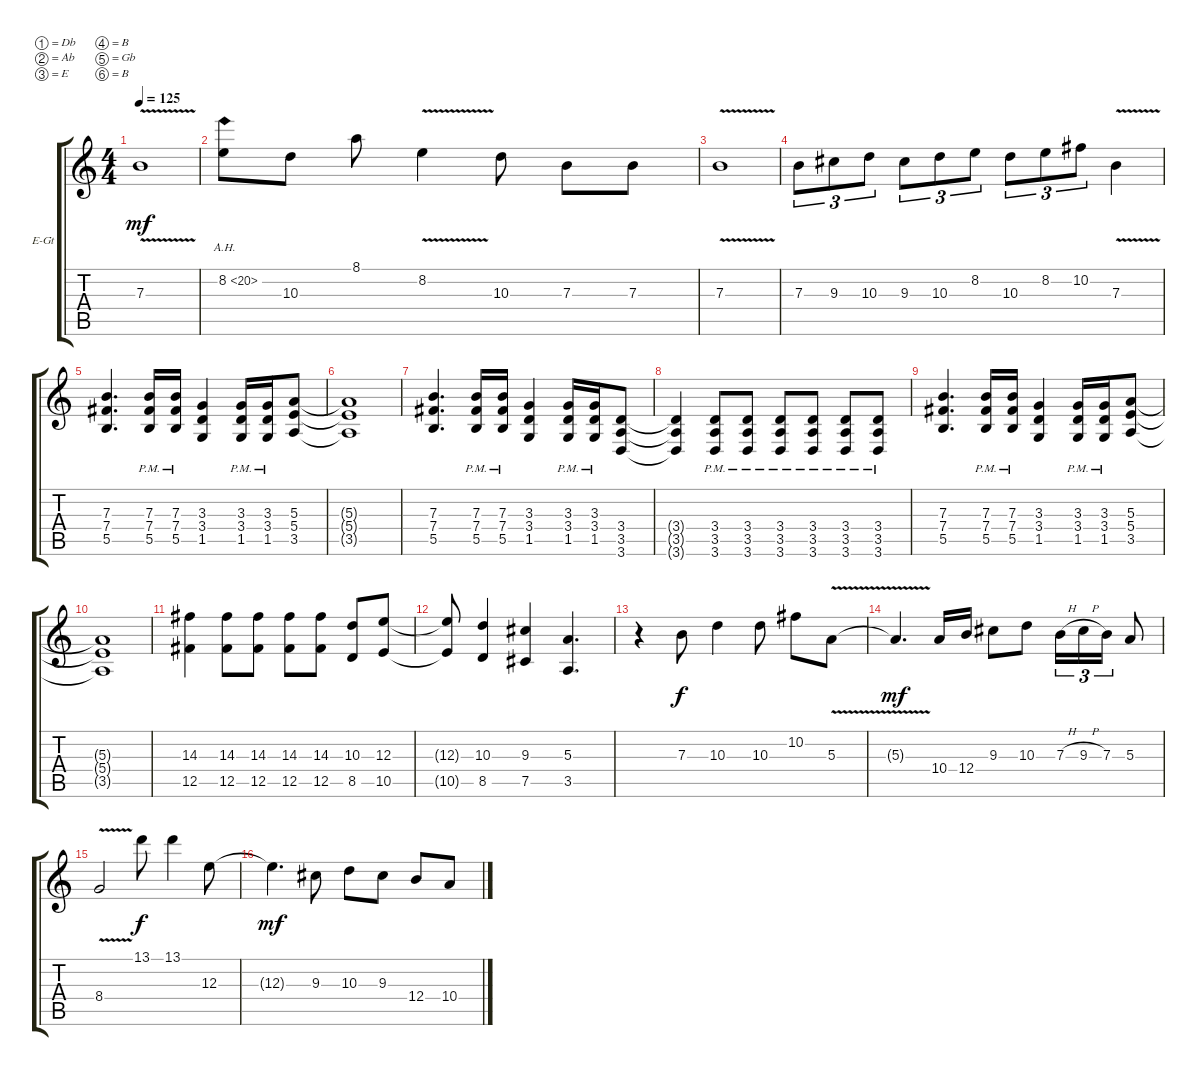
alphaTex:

\defaultSystemsLayout 4
\bracketExtendMode groupsimilarinstruments
\firstSystemTrackNameOrientation horizontal
\otherSystemsTrackNameOrientation horizontal
\track ("Lead" "E-Gt") {instrument distortionguitar}
\staff {score tabs}
\tuning (Db4 Ab3 E3 B2 Gb2 B1)
\ts (4 4)
\tempo 125
\clef g2
\ks c
7.3{v}.1{dy mf} |
8.2{ah 12}.8 10.3.8 8.1.8 8.2{v}.4 10.3.8 7.3.8 7.3.8 |
7.3{v}.1 |
7.3.8{tu (3 2)} 9.3.8{tu (3 2)} 10.3.8{tu (3 2)} 9.3.8{tu (3 2)} 10.3.8{tu (3 2)} 8.2.8{tu (3 2)} 10.3.8{tu (3 2)} 8.2.8{tu (3 2)} 10.2.8{tu (3 2)} 7.3{v}.4 |
(5.5 7.4 7.3).4{d} (7.3{pm} 7.4{pm} 5.5{pm}).16 (7.3{pm} 7.4{pm} 5.5{pm}).16 (3.3 3.4 1.5).4 (3.3{pm} 3.4{pm} 1.5{pm}).16 (3.3{pm} 3.4{pm} 1.5{pm}).16 (5.3 5.4 3.5).8 |
(5.3{t} 5.4{t} 3.5{t}).1 |
(5.5 7.4 7.3).4{d} (7.3{pm} 7.4{pm} 5.5{pm}).16 (7.3{pm} 7.4{pm} 5.5{pm}).16 (3.3 3.4 1.5).4 (3.3{pm} 3.4{pm} 1.5{pm}).16 (3.3{pm} 3.4{pm} 1.5{pm}).16 (3.6 3.5 3.4).8 |
(3.4{t} 3.5{t} 3.6{t}).4 (3.4{pm} 3.5{pm} 3.6{pm}).8 (3.4{pm} 3.5{pm} 3.6{pm}).8 (3.6{pm} 3.5{pm} 3.4{pm}).8 (3.4{pm} 3.5{pm} 3.6{pm}).8 (3.4{pm} 3.5{pm} 3.6{pm}).8 (3.4{pm} 3.5{pm} 3.6{pm}).8 |
(5.5 7.4 7.3).4{d} (7.3{pm} 7.4{pm} 5.5{pm}).16 (7.3{pm} 7.4{pm} 5.5{pm}).16 (3.3 3.4 1.5).4 (3.3{pm} 3.4{pm} 1.5{pm}).16 (3.3{pm} 3.4{pm} 1.5{pm}).16 (5.3 5.4 3.5).8 |
(5.3{t} 5.4{t} 3.5{t}).1 |
(14.3 12.5).4 (14.3 12.5).8 (14.3 12.5).8 (14.3 12.5).8 (14.3 12.5).8 (10.3 8.5).8 (12.3 10.5).8 |
(10.5{t} 12.3{t}).8 (8.5 10.3).4 (7.5 9.3).4 (5.3 3.5).4{d} |
r.4 7.3.8{dy f} 10.3.4 10.3.8 10.2.8 5.3{v}.8 |
5.3{v t}.4{d dy mf} 10.4.16 12.4.16 9.3.8 10.3.8 7.3{h}.16{tu (3 2)} 9.3{h}.16{tu (3 2)} 7.3.16{tu (3 2)} 5.3.8 |
8.4{v}.2 13.1.8{dy f} 13.1.4 12.3.8 |
12.3{t}.4{d dy mf} 9.3.8 10.3.8 9.3.8 12.4.8 10.4.8
